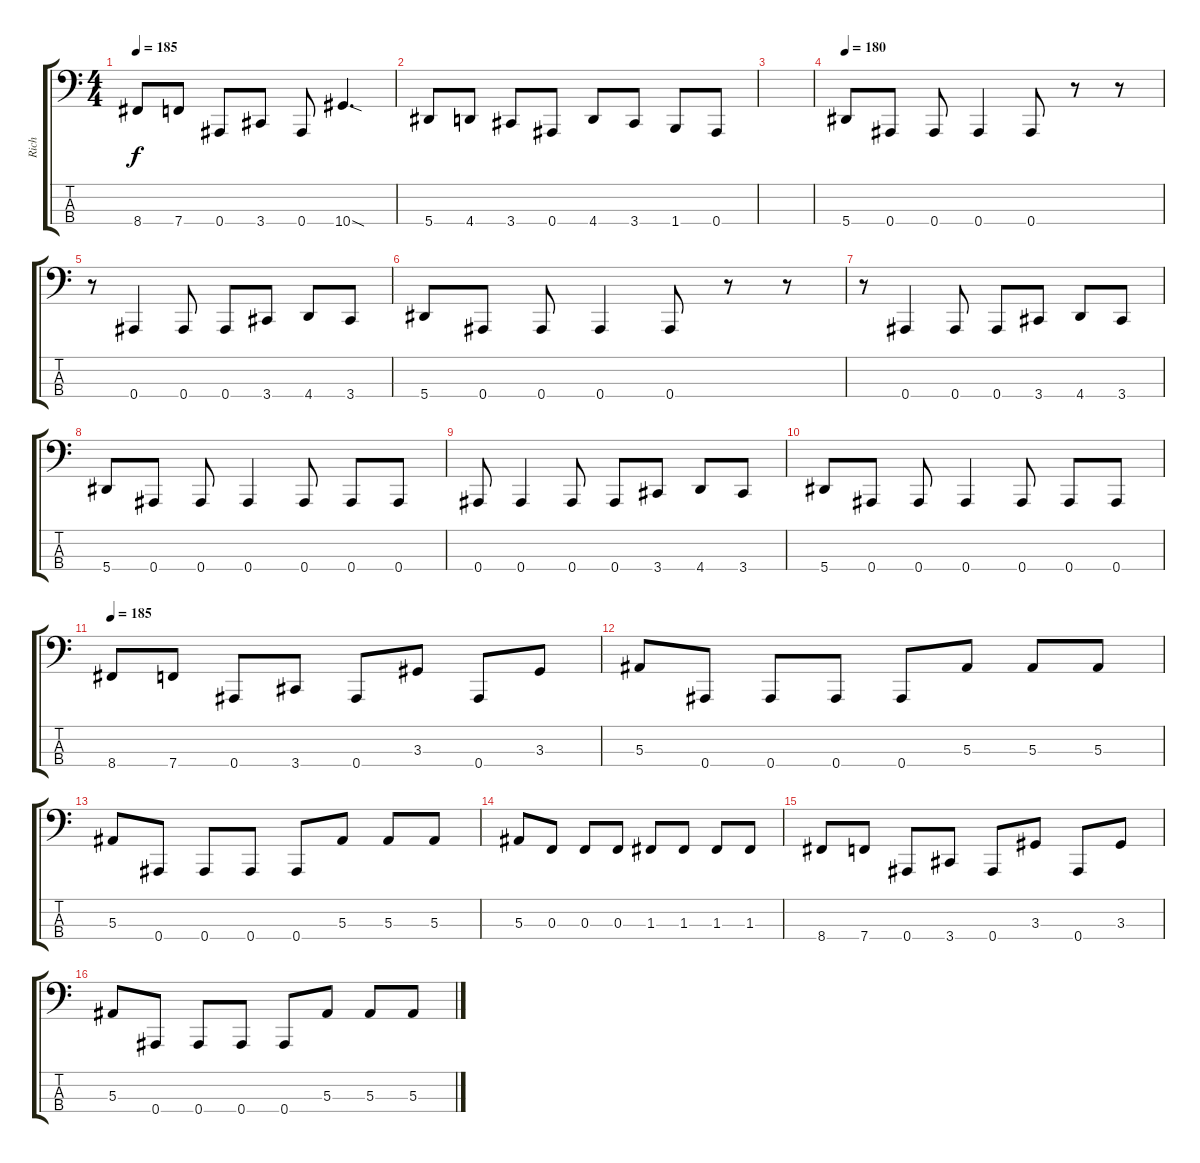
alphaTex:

\track ("Rich" "Rich") {instrument electricbasspick}
\staff {score tabs}
\tuning (Eb2 Bb1 F1 Bb0) {hide}
\ts (4 4)
\tempo 185
\clef f4
\ks c
8.4.8{dy f} 7.4.8 0.4.8 3.4.8 0.4.8 10.4{sod}.4{d} |
5.4.8 4.4.8 3.4.8 0.4.8 4.4.8 3.4.8 1.4.8 0.4.8 |
|
\tempo 180
5.4.8 0.4.8 0.4.8 0.4.4 0.4.8 r.8 r.8 |
r.8 0.4.4 0.4.8 0.4.8 3.4.8 4.4.8 3.4.8 |
5.4.8 0.4.8 0.4.8 0.4.4 0.4.8 r.8 r.8 |
r.8 0.4.4 0.4.8 0.4.8 3.4.8 4.4.8 3.4.8 |
5.4.8 0.4.8 0.4.8 0.4.4 0.4.8 0.4.8 0.4.8 |
0.4.8 0.4.4 0.4.8 0.4.8 3.4.8 4.4.8 3.4.8 |
5.4.8 0.4.8 0.4.8 0.4.4 0.4.8 0.4.8 0.4.8 |
\tempo 185
8.4.8 7.4.8 0.4.8 3.4.8 0.4.8 3.3.8 0.4.8 3.3.8 |
5.3.8 0.4.8 0.4.8 0.4.8 0.4.8 5.3.8 5.3.8 5.3.8 |
5.3.8 0.4.8 0.4.8 0.4.8 0.4.8 5.3.8 5.3.8 5.3.8 |
5.3.8 0.3.8 0.3.8 0.3.8 1.3.8 1.3.8 1.3.8 1.3.8 |
8.4.8 7.4.8 0.4.8 3.4.8 0.4.8 3.3.8 0.4.8 3.3.8 |
5.3.8 0.4.8 0.4.8 0.4.8 0.4.8 5.3.8 5.3.8 5.3.8
